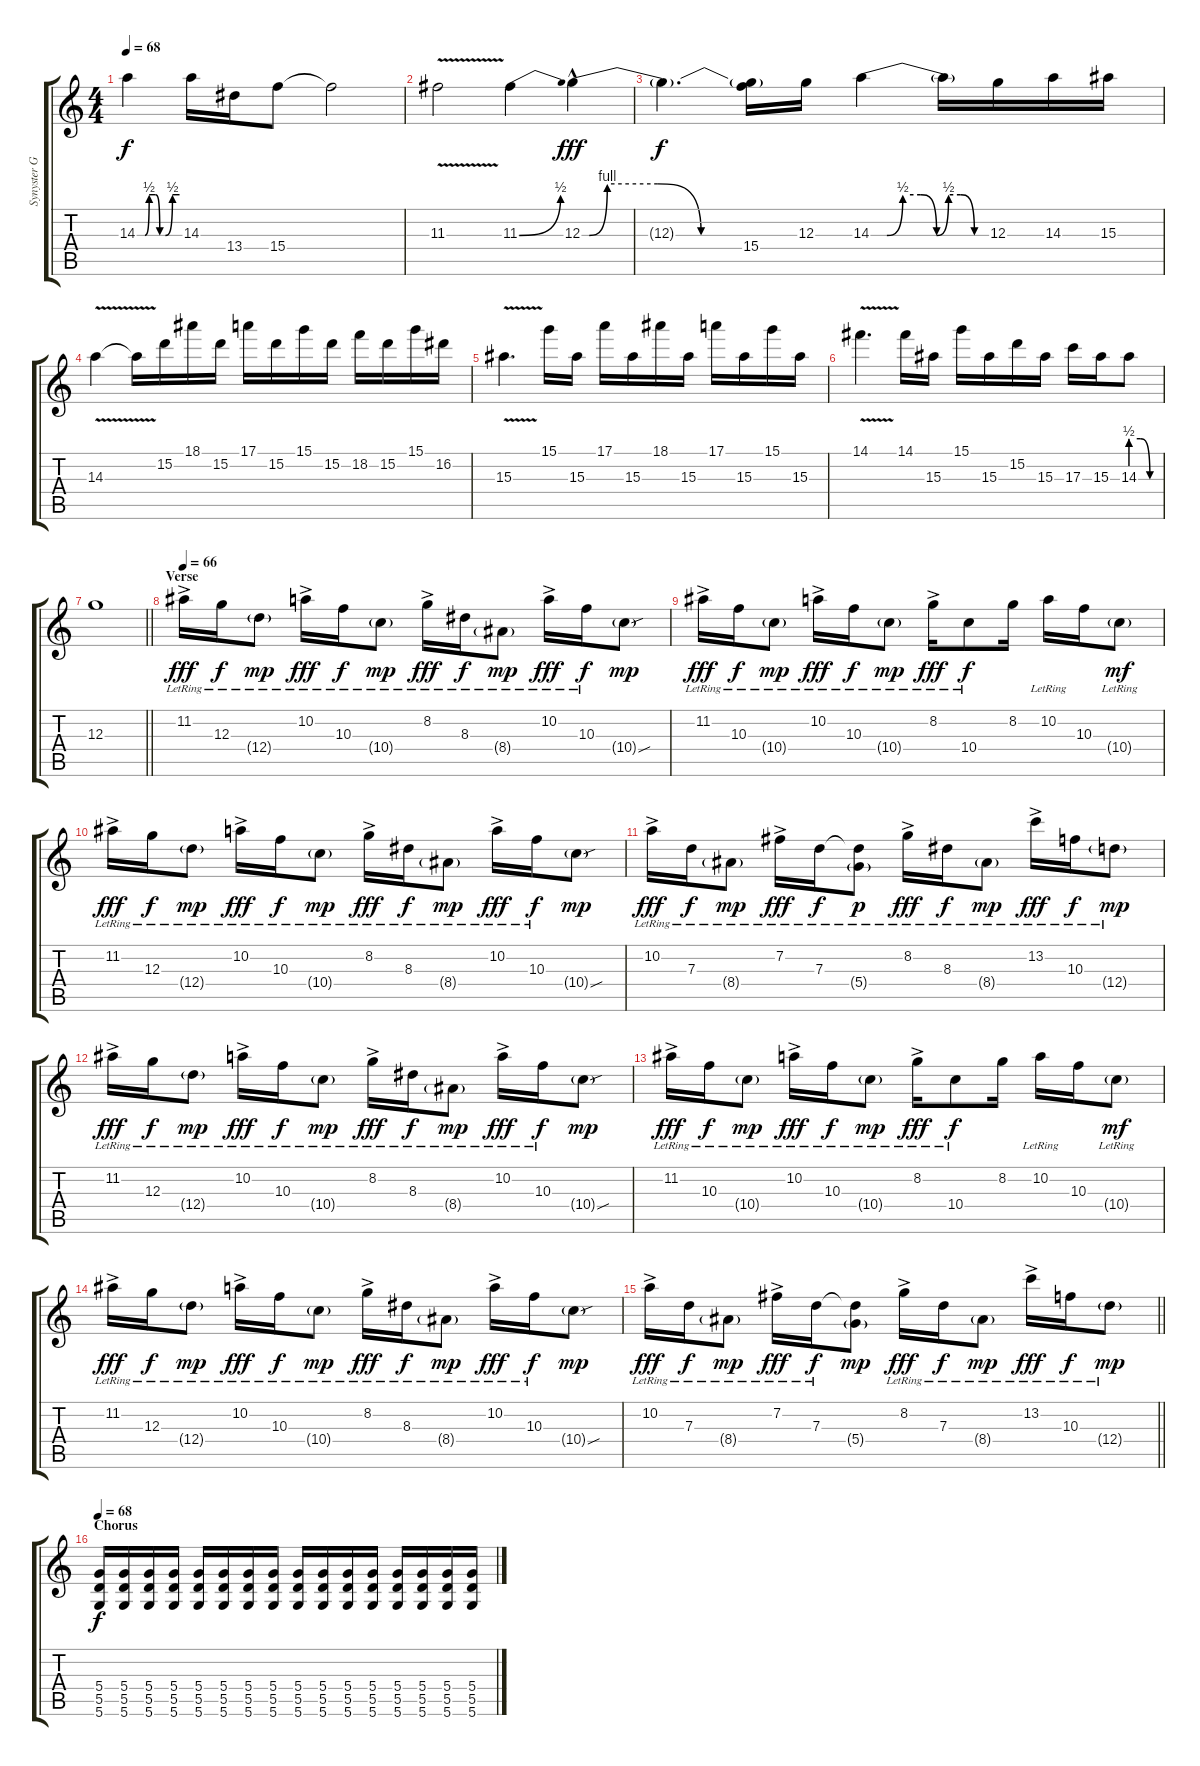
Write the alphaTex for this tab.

\track ("Synyster Gates" "Synyster G") {instrument distortionguitar}
\staff {score tabs}
\tuning (E4 B3 G3 D3 A2 D2) {hide}
\ts (4 4)
\tempo 68
\clef g2
\ks c
14.3{be (custom 0 0 11 0 17 2 26 2 32 0 40 0 50 2 60 2)}.4{dy f} 14.3.16 13.4.16 15.4.8 15.4{t}.2 |
11.3{v}.2 11.3{be (bend 0 0 60 2)}.4 12.3{be (custom 0 0 2 0 7 4 15 4 21 4 33 0 45 0 60 0) hac}.4{dy fff volume 16} |
12.3{t}.4{d dy f} (12.3{t} 15.4).16{volume 6} 12.3.16 14.3{be (custom 0 0 8 0 16 2 25 2 33 0 39 2 45 2 52 0 60 0)}.4 14.3{t}.16 12.3.16 14.3.16 15.3.16 |
14.3{v}.4 14.3{t}.16 15.2.16 18.1.16 15.2.16 17.1.16 15.2.16 15.1.16 15.2.16 18.2.16 15.2.16 15.1.16 16.2.16 |
15.3{v}.4{d} 15.1.16 15.3.16 17.1.16 15.3.16 18.1.16 15.3.16 17.1.16 15.3.16 15.1.16 15.3.16 |
14.1{v}.4{d} 14.1.16 15.3.16 15.1.16 15.3.16 15.2.16 15.3.16 17.3.16 15.3.16 14.3{be (custom 0 2 20 2 40 0 60 0)}.8 |
\barLineRight lightlight
12.3.1 |
\section ("" "Verse")
\tempo 66
11.2{ac lr}.16{dy fff volume 12 instrument electricguitarjazz} 12.3{lr}.16{dy f} 12.4{g lr}.8{dy mp} 10.2{ac lr}.16{dy fff} 10.3{lr}.16{dy f} 10.4{g lr}.8{dy mp} 8.2{ac lr}.16{dy fff} 8.3{lr}.16{dy f} 8.4{g lr}.8{dy mp} 10.2{ac lr}.16{dy fff} 10.3{lr}.16{dy f} 10.4{sou g}.8{dy mp} |
11.2{ac lr}.16{dy fff} 10.3{lr}.16{dy f} 10.4{g lr}.8{dy mp} 10.2{ac lr}.16{dy fff} 10.3{lr}.16{dy f} 10.4{g lr}.8{dy mp} 8.2{ac lr}.16{dy fff} 10.4{lr}.8{dy f} 8.2.16 10.2{lr}.16 10.3.16 10.4{g lr}.8{dy mf} |
11.2{ac lr}.16{dy fff volume 12 instrument electricguitarjazz} 12.3{lr}.16{dy f} 12.4{g lr}.8{dy mp} 10.2{ac lr}.16{dy fff} 10.3{lr}.16{dy f} 10.4{g lr}.8{dy mp} 8.2{ac lr}.16{dy fff} 8.3{lr}.16{dy f} 8.4{g lr}.8{dy mp} 10.2{ac lr}.16{dy fff} 10.3{lr}.16{dy f} 10.4{sou g}.8{dy mp} |
10.2{ac lr}.16{dy fff} 7.3{lr}.16{dy f} 8.4{g lr}.8{dy mp} 7.2{ac lr}.16{dy fff} 7.3{lr}.16{dy f} (7.3{t} 5.4{g lr}).8{dy p} 8.2{ac lr}.16{dy fff} 8.3{lr}.16{dy f} 8.4{g lr}.8{dy mp} 13.2{ac lr}.16{dy fff} 10.3{lr}.16{dy f} 12.4{g lr}.8{dy mp} |
11.2{ac lr}.16{dy fff volume 12 instrument electricguitarjazz} 12.3{lr}.16{dy f} 12.4{g lr}.8{dy mp} 10.2{ac lr}.16{dy fff} 10.3{lr}.16{dy f} 10.4{g lr}.8{dy mp} 8.2{ac lr}.16{dy fff} 8.3{lr}.16{dy f} 8.4{g lr}.8{dy mp} 10.2{ac lr}.16{dy fff} 10.3{lr}.16{dy f} 10.4{sou g}.8{dy mp} |
11.2{ac lr}.16{dy fff} 10.3{lr}.16{dy f} 10.4{g lr}.8{dy mp} 10.2{ac lr}.16{dy fff} 10.3{lr}.16{dy f} 10.4{g lr}.8{dy mp} 8.2{ac lr}.16{dy fff} 10.4{lr}.8{dy f} 8.2.16 10.2{lr}.16 10.3.16 10.4{g lr}.8{dy mf} |
11.2{ac lr}.16{dy fff volume 12 instrument electricguitarjazz} 12.3{lr}.16{dy f} 12.4{g lr}.8{dy mp} 10.2{ac lr}.16{dy fff} 10.3{lr}.16{dy f} 10.4{g lr}.8{dy mp} 8.2{ac lr}.16{dy fff} 8.3{lr}.16{dy f} 8.4{g lr}.8{dy mp} 10.2{ac lr}.16{dy fff} 10.3{lr}.16{dy f} 10.4{sou g}.8{dy mp} |
\barLineRight lightlight
10.2{ac lr}.16{dy fff} 7.3{lr}.16{dy f} 8.4{g lr}.8{dy mp} 7.2{ac lr}.16{dy fff} 7.3{lr}.16{dy f} (7.3{t} 5.4{g}).8{dy mp} 8.2{ac lr}.16{dy fff} 7.3{lr}.16{dy f} 8.4{g lr}.8{dy mp} 13.2{ac lr}.16{dy fff} 10.3{lr}.16{dy f} 12.4{g lr}.8{dy mp} |
\section ("" "Chorus")
\tempo 68
(5.4 5.5 5.6).16{dy f volume 14 instrument distortionguitar} (5.4 5.5 5.6).16 (5.4 5.5 5.6).16 (5.4 5.5 5.6).16 (5.4 5.5 5.6).16 (5.4 5.5 5.6).16 (5.4 5.5 5.6).16 (5.4 5.5 5.6).16 (5.4 5.5 5.6).16 (5.4 5.5 5.6).16 (5.4 5.5 5.6).16 (5.4 5.5 5.6).16 (5.4 5.5 5.6).16 (5.4 5.5 5.6).16 (5.4 5.5 5.6).16 (5.4 5.5 5.6).16
